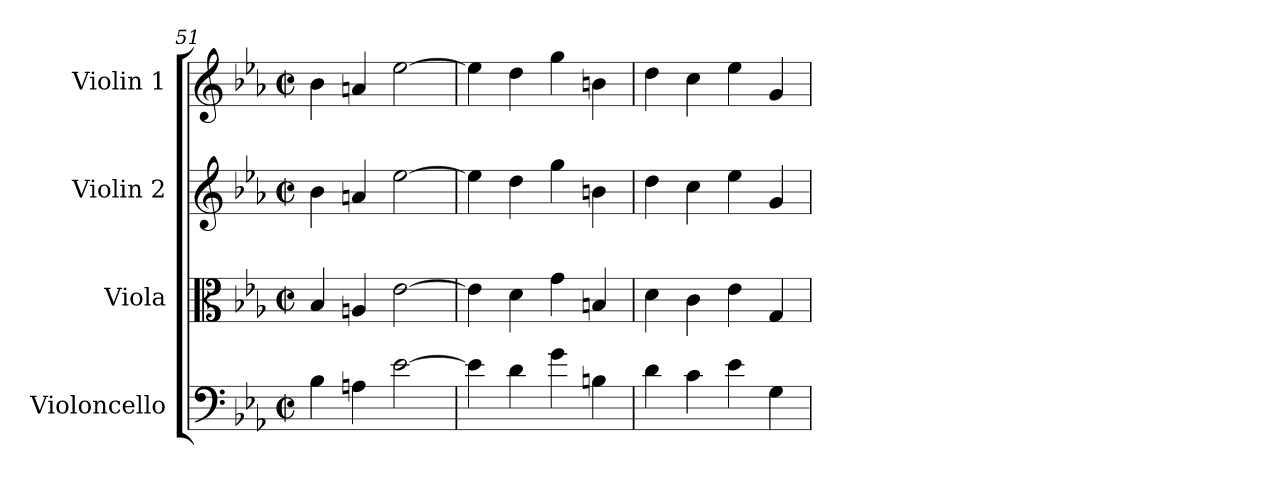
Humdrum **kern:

**kern	**kern	**kern	**kern
*part4	*part3	*part2	*part1
*staff4	*staff3	*staff2	*staff1
*I"Violoncello	*I"Viola	*I"Violin 2	*I"Violin 1
*I'Vc	*I'Vla	*I'Vln	*I'Vln
*clefF4	*clefC3	*clefG2	*clefG2
*k[b-e-a-]	*k[b-e-a-]	*k[b-e-a-]	*k[b-e-a-]
*M2/2	*M2/2	*M2/2	*M2/2
*met(c|)	*met(c|)	*met(c|)	*met(c|)
=51	=51	=51	=51
4B-\	4B-/	4b-\	4b-\
4An\	4An/	4an/	4an/
[2e-\	[2e-\	[2ee-\	[2ee-\
=52	=52	=52	=52
4e-\]	4e-\]	4ee-\]	4ee-\]
4d\	4d\	4dd\	4dd\
4g\	4g\	4gg\	4gg\
4Bn\	4Bn/	4bn\	4bn\
=53	=53	=53	=53
4d\	4d\	4dd\	4dd\
4c\	4c\	4cc\	4cc\
4e-\	4e-\	4ee-\	4ee-\
4G\	4G/	4g/	4g/
=	=	=	=
*-	*-	*-	*-
